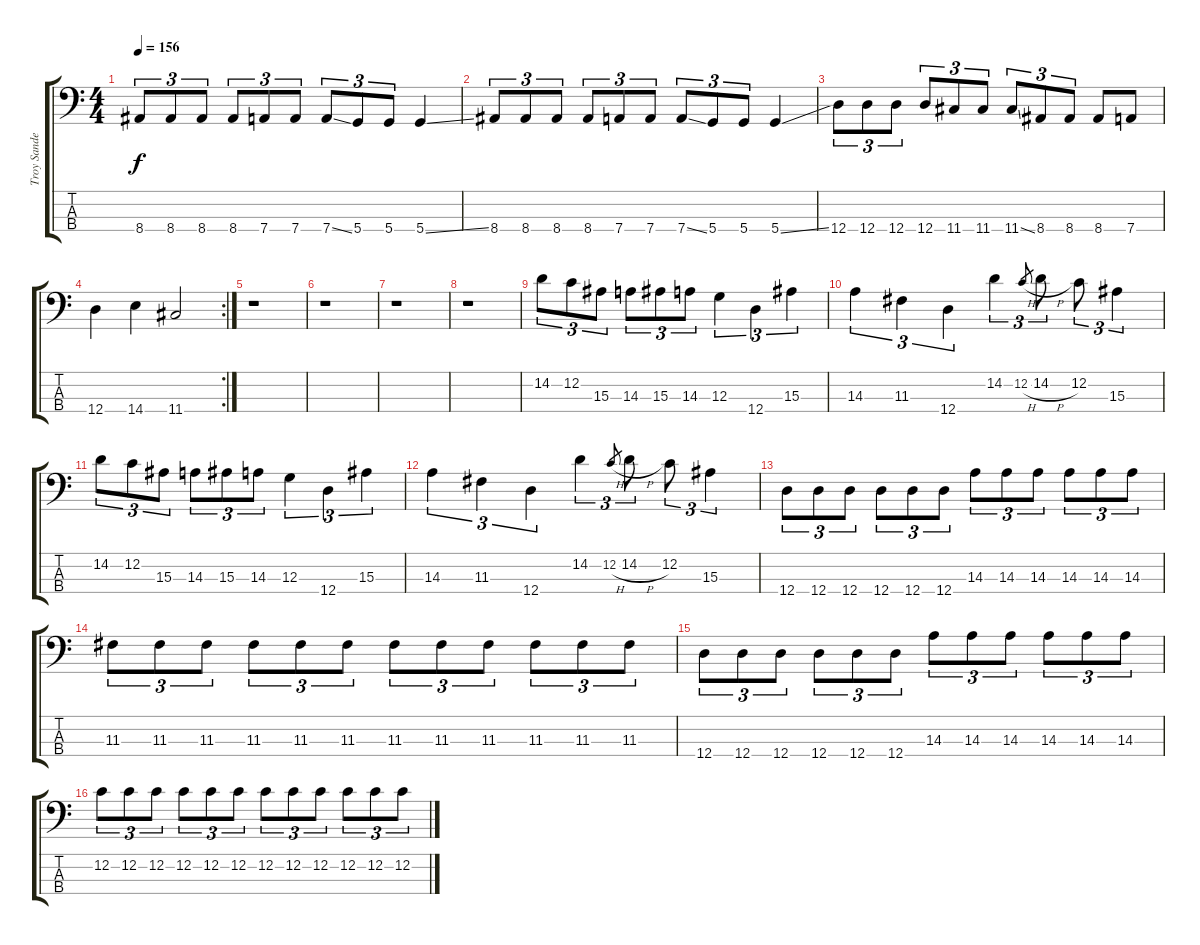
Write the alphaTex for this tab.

\track ("Troy Sanders" "Troy Sande") {instrument slapbass1}
\staff {score tabs}
\tuning (F2 C2 G1 D1) {hide}
\ts (4 4)
\tempo 156
\clef f4
\ks c
8.4.8{tu (3 2) dy f} 8.4.8{tu (3 2)} 8.4.8{tu (3 2)} 8.4.8{tu (3 2)} 7.4.8{tu (3 2)} 7.4.8{tu (3 2)} 7.4{ss}.8{tu (3 2)} 5.4.8{tu (3 2)} 5.4.8{tu (3 2)} 5.4{ss}.4 |
8.4.8{tu (3 2)} 8.4.8{tu (3 2)} 8.4.8{tu (3 2)} 8.4.8{tu (3 2)} 7.4.8{tu (3 2)} 7.4.8{tu (3 2)} 7.4{ss}.8{tu (3 2)} 5.4.8{tu (3 2)} 5.4.8{tu (3 2)} 5.4{ss}.4 |
12.4.8{tu (3 2)} 12.4.8{tu (3 2)} 12.4.8{tu (3 2)} 12.4.8{tu (3 2)} 11.4.8{tu (3 2)} 11.4.8{tu (3 2)} 11.4{ss}.8{tu (3 2)} 8.4.8{tu (3 2)} 8.4.8{tu (3 2)} 8.4.8 7.4.8 |
\rc 2
12.4.4 14.4.4 11.4.2 |
r.1 |
r.1 |
r.1 |
r.1 |
14.2.8{tu (3 2)} 12.2.8{tu (3 2)} 15.3.8{tu (3 2)} 14.3.8{tu (3 2)} 15.3.8{tu (3 2)} 14.3.8{tu (3 2)} 12.3.4{tu (3 2)} 12.4.4{tu (3 2)} 15.3.4{tu (3 2)} |
14.3.4{tu (3 2)} 11.3.4{tu (3 2)} 12.4.4{tu (3 2)} 14.2.4{tu (3 2)} 12.2{h}.8{gr} 14.2{h}.8{tu (3 2)} 12.2.8{tu (3 2)} 15.3.4{tu (3 2)} |
14.2.8{tu (3 2)} 12.2.8{tu (3 2)} 15.3.8{tu (3 2)} 14.3.8{tu (3 2)} 15.3.8{tu (3 2)} 14.3.8{tu (3 2)} 12.3.4{tu (3 2)} 12.4.4{tu (3 2)} 15.3.4{tu (3 2)} |
14.3.4{tu (3 2)} 11.3.4{tu (3 2)} 12.4.4{tu (3 2)} 14.2.4{tu (3 2)} 12.2{h}.8{gr} 14.2{h}.8{tu (3 2)} 12.2.8{tu (3 2)} 15.3.4{tu (3 2)} |
12.4.8{tu (3 2)} 12.4.8{tu (3 2)} 12.4.8{tu (3 2)} 12.4.8{tu (3 2)} 12.4.8{tu (3 2)} 12.4.8{tu (3 2)} 14.3.8{tu (3 2)} 14.3.8{tu (3 2)} 14.3.8{tu (3 2)} 14.3.8{tu (3 2)} 14.3.8{tu (3 2)} 14.3.8{tu (3 2)} |
11.3.8{tu (3 2)} 11.3.8{tu (3 2)} 11.3.8{tu (3 2)} 11.3.8{tu (3 2)} 11.3.8{tu (3 2)} 11.3.8{tu (3 2)} 11.3.8{tu (3 2)} 11.3.8{tu (3 2)} 11.3.8{tu (3 2)} 11.3.8{tu (3 2)} 11.3.8{tu (3 2)} 11.3.8{tu (3 2)} |
12.4.8{tu (3 2)} 12.4.8{tu (3 2)} 12.4.8{tu (3 2)} 12.4.8{tu (3 2)} 12.4.8{tu (3 2)} 12.4.8{tu (3 2)} 14.3.8{tu (3 2)} 14.3.8{tu (3 2)} 14.3.8{tu (3 2)} 14.3.8{tu (3 2)} 14.3.8{tu (3 2)} 14.3.8{tu (3 2)} |
12.2.8{tu (3 2)} 12.2.8{tu (3 2)} 12.2.8{tu (3 2)} 12.2.8{tu (3 2)} 12.2.8{tu (3 2)} 12.2.8{tu (3 2)} 12.2.8{tu (3 2)} 12.2.8{tu (3 2)} 12.2.8{tu (3 2)} 12.2.8{tu (3 2)} 12.2.8{tu (3 2)} 12.2.8{tu (3 2)}
